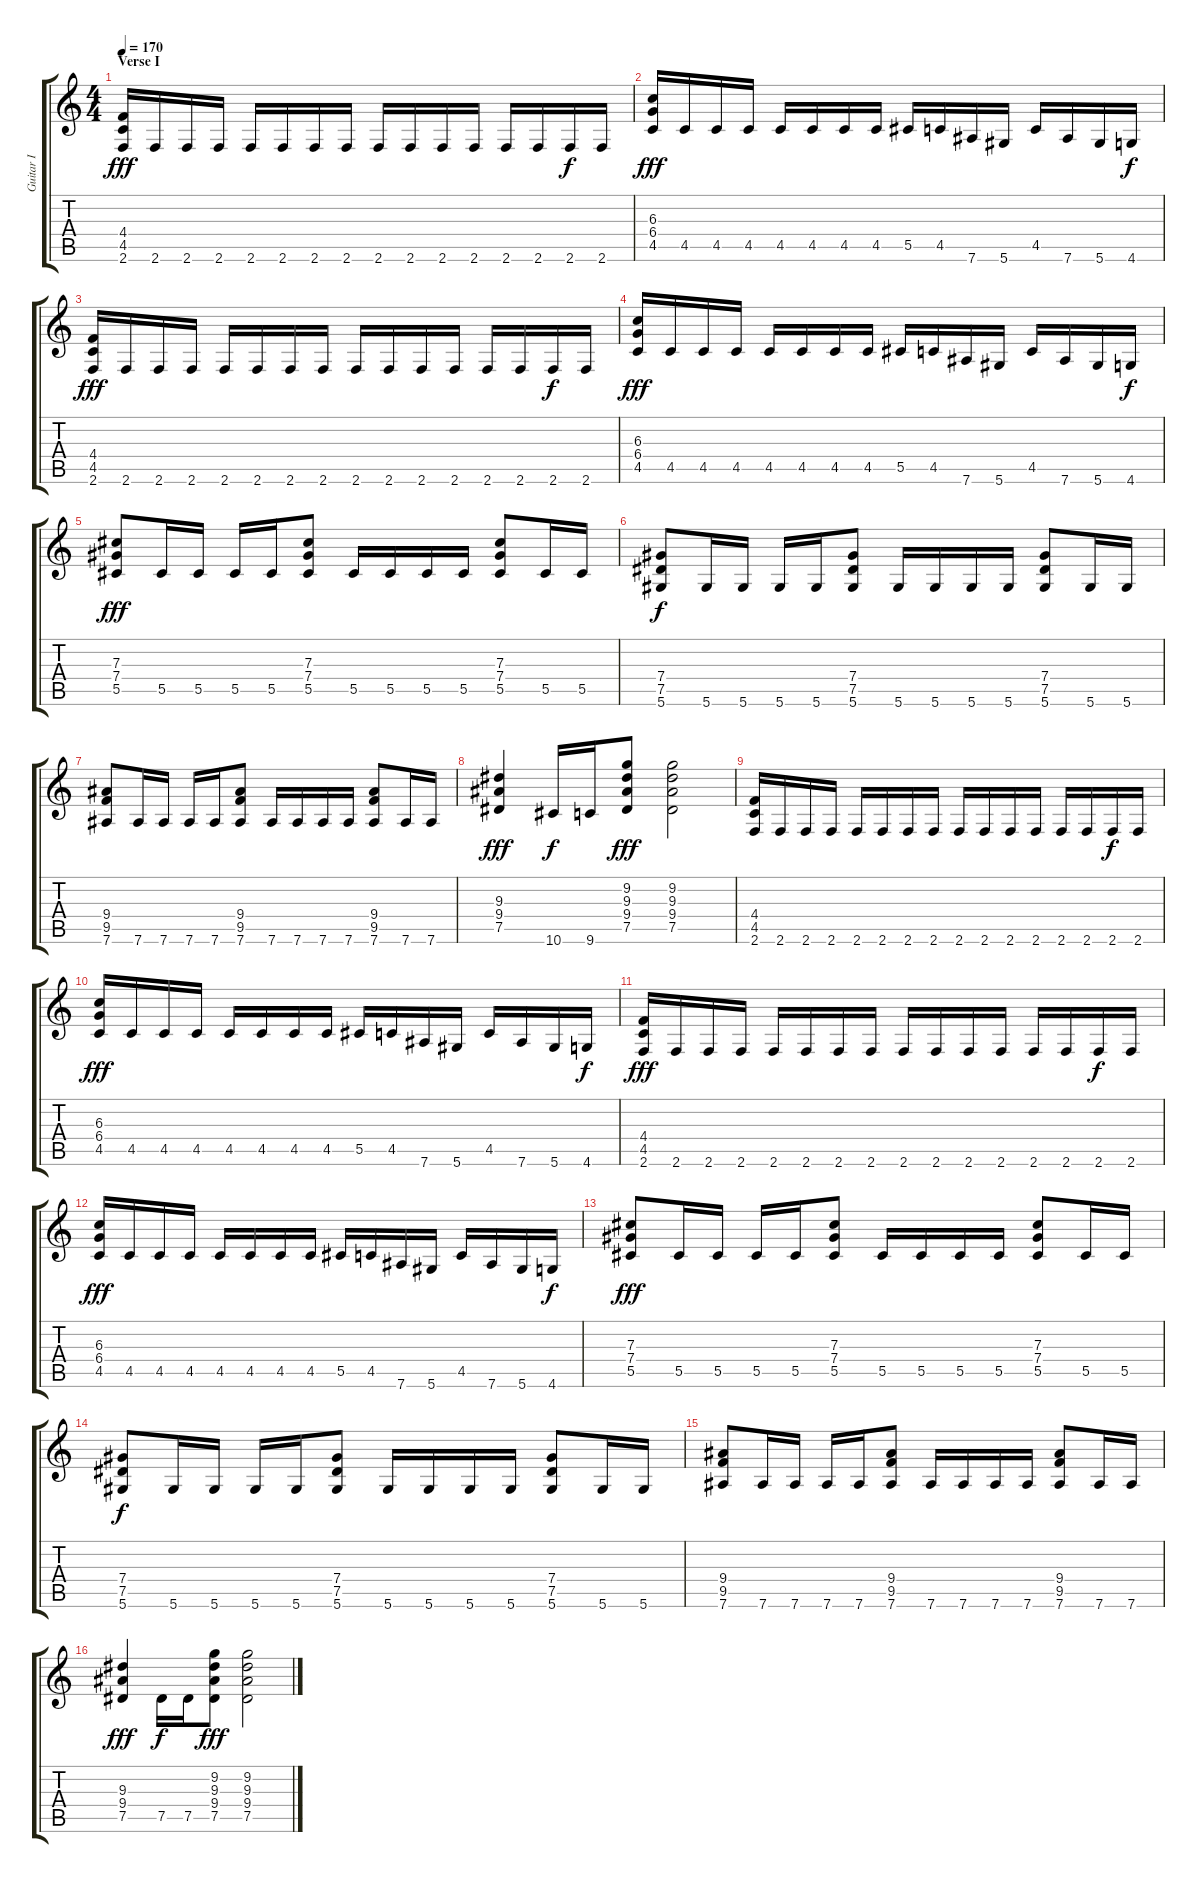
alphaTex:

\track ("Guitar I" "Guitar I") {instrument distortionguitar}
\staff {score tabs}
\tuning (Eb4 Bb3 Gb3 Db3 Ab2 Eb2) {hide}
\ts (4 4)
\section ("" "Verse I")
\tempo 170
\clef g2
\ks c
(4.4 4.5 2.6).16{dy fff} 2.6.16 2.6.16 2.6.16 2.6.16 2.6.16 2.6.16 2.6.16 2.6.16 2.6.16 2.6.16 2.6.16 2.6.16 2.6.16 2.6.16{dy f} 2.6.16 |
(6.3 6.4 4.5).16{dy fff} 4.5.16 4.5.16 4.5.16 4.5.16 4.5.16 4.5.16 4.5.16 5.5.16 4.5.16 7.6.16 5.6.16 4.5.16 7.6.16 5.6.16 4.6.16{dy f} |
(4.4 4.5 2.6).16{dy fff} 2.6.16 2.6.16 2.6.16 2.6.16 2.6.16 2.6.16 2.6.16 2.6.16 2.6.16 2.6.16 2.6.16 2.6.16 2.6.16 2.6.16{dy f} 2.6.16 |
(6.3 6.4 4.5).16{dy fff} 4.5.16 4.5.16 4.5.16 4.5.16 4.5.16 4.5.16 4.5.16 5.5.16 4.5.16 7.6.16 5.6.16 4.5.16 7.6.16 5.6.16 4.6.16{dy f} |
(7.3 7.4 5.5).8{dy fff} 5.5.16 5.5.16 5.5.16 5.5.16 (7.3 7.4 5.5).8 5.5.16 5.5.16 5.5.16 5.5.16 (7.3 7.4 5.5).8 5.5.16 5.5.16 |
(7.4 7.5 5.6).8{dy f} 5.6.16 5.6.16 5.6.16 5.6.16 (7.4 7.5 5.6).8 5.6.16 5.6.16 5.6.16 5.6.16 (7.4 7.5 5.6).8 5.6.16 5.6.16 |
(9.4 9.5 7.6).8 7.6.16 7.6.16 7.6.16 7.6.16 (9.4 9.5 7.6).8 7.6.16 7.6.16 7.6.16 7.6.16 (9.4 9.5 7.6).8 7.6.16 7.6.16 |
(9.3 9.4 7.5).4{dy fff} 10.6.16{dy f} 9.6.16 (9.2 9.3 9.4 7.5).8{dy fff} (9.2 9.3 9.4 7.5).2 |
(4.4 4.5 2.6).16 2.6.16 2.6.16 2.6.16 2.6.16 2.6.16 2.6.16 2.6.16 2.6.16 2.6.16 2.6.16 2.6.16 2.6.16 2.6.16 2.6.16{dy f} 2.6.16 |
(6.3 6.4 4.5).16{dy fff} 4.5.16 4.5.16 4.5.16 4.5.16 4.5.16 4.5.16 4.5.16 5.5.16 4.5.16 7.6.16 5.6.16 4.5.16 7.6.16 5.6.16 4.6.16{dy f} |
(4.4 4.5 2.6).16{dy fff} 2.6.16 2.6.16 2.6.16 2.6.16 2.6.16 2.6.16 2.6.16 2.6.16 2.6.16 2.6.16 2.6.16 2.6.16 2.6.16 2.6.16{dy f} 2.6.16 |
(6.3 6.4 4.5).16{dy fff} 4.5.16 4.5.16 4.5.16 4.5.16 4.5.16 4.5.16 4.5.16 5.5.16 4.5.16 7.6.16 5.6.16 4.5.16 7.6.16 5.6.16 4.6.16{dy f} |
(7.3 7.4 5.5).8{dy fff} 5.5.16 5.5.16 5.5.16 5.5.16 (7.3 7.4 5.5).8 5.5.16 5.5.16 5.5.16 5.5.16 (7.3 7.4 5.5).8 5.5.16 5.5.16 |
(7.4 7.5 5.6).8{dy f} 5.6.16 5.6.16 5.6.16 5.6.16 (7.4 7.5 5.6).8 5.6.16 5.6.16 5.6.16 5.6.16 (7.4 7.5 5.6).8 5.6.16 5.6.16 |
(9.4 9.5 7.6).8 7.6.16 7.6.16 7.6.16 7.6.16 (9.4 9.5 7.6).8 7.6.16 7.6.16 7.6.16 7.6.16 (9.4 9.5 7.6).8 7.6.16 7.6.16 |
(9.3 9.4 7.5).4{dy fff} 7.5.16{dy f} 7.5.16 (9.2 9.3 9.4 7.5).8{dy fff} (9.2 9.3 9.4 7.5).2
